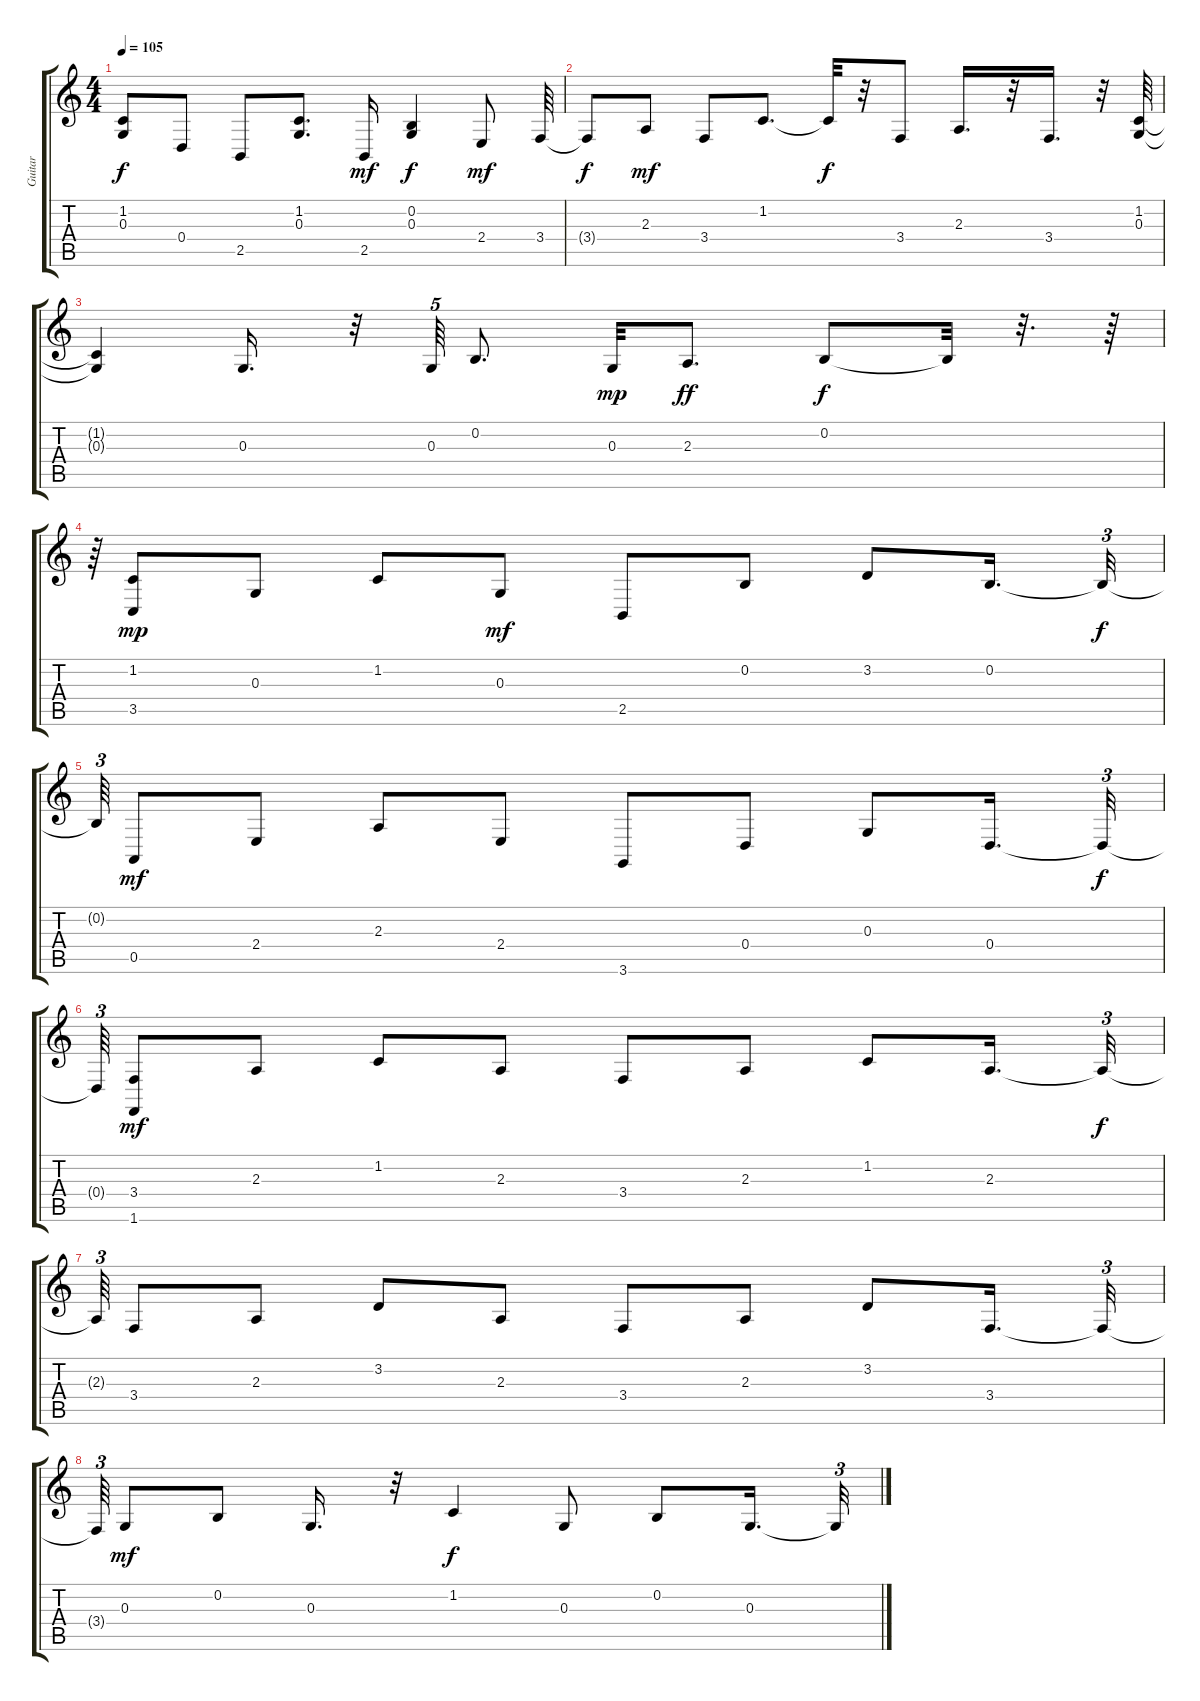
\track ("Guitar" "Guitar") {instrument altosax}
\staff {score tabs}
\tuning (E4 B3 G3 D3 A2 E2) {hide}
\ts (4 4)
\tempo 105
\clef g2
\ks c
(1.2{t} 0.3{t}).8{dy f} 0.4.8 2.5.8 (1.2 0.3).8{d} 2.5.16{dy mf} (0.2 0.3).4{dy f} 2.4.8{dy mf} 3.4.64 |
3.4{t}.8{dy f} 2.3.8{dy mf} 3.4.8 1.2.8{d} 1.2{t}.32{dy f} r.32 3.4.8 2.3.16{d} r.32 3.4.16{d} r.32 (1.2 0.3).64 |
(1.2{t} 0.3{t}).4 0.3.16{d} r.32 0.3.64{tu (5 4)} 0.2.8{d} 0.3.32{dy mp} 2.3.8{d dy ff} 0.2.8{dy f} 0.2{t}.32 r.32{d} r.64 |
r.64{tu (3 2)} (1.2 3.5).8{dy mp} 0.3.8 1.2.8 0.3.8{dy mf} 2.5.8 0.2.8 3.2.8 0.2.16{d} 0.2{t}.32{tu (3 2) dy f} |
0.2{t}.64{tu (3 2)} 0.5.8{dy mf} 2.4.8 2.3.8 2.4.8 3.6.8 0.4.8 0.3.8 0.4.16{d} 0.4{t}.32{tu (3 2) dy f} |
0.4{t}.64{tu (3 2)} (3.4 1.6).8{dy mf} 2.3.8 1.2.8 2.3.8 3.4.8 2.3.8 1.2.8 2.3.16{d} 2.3{t}.32{tu (3 2) dy f} |
2.3{t}.64{tu (3 2)} 3.4.8 2.3.8 3.2.8 2.3.8 3.4.8 2.3.8 3.2.8 3.4.16{d} 3.4{t}.32{tu (3 2)} |
3.4{t}.64{tu (3 2)} 0.3.8{dy mf} 0.2.8 0.3.16{d} r.32 1.2.4{dy f} 0.3.8 0.2.8 0.3.16{d} 0.3{t}.32{tu (3 2)}
